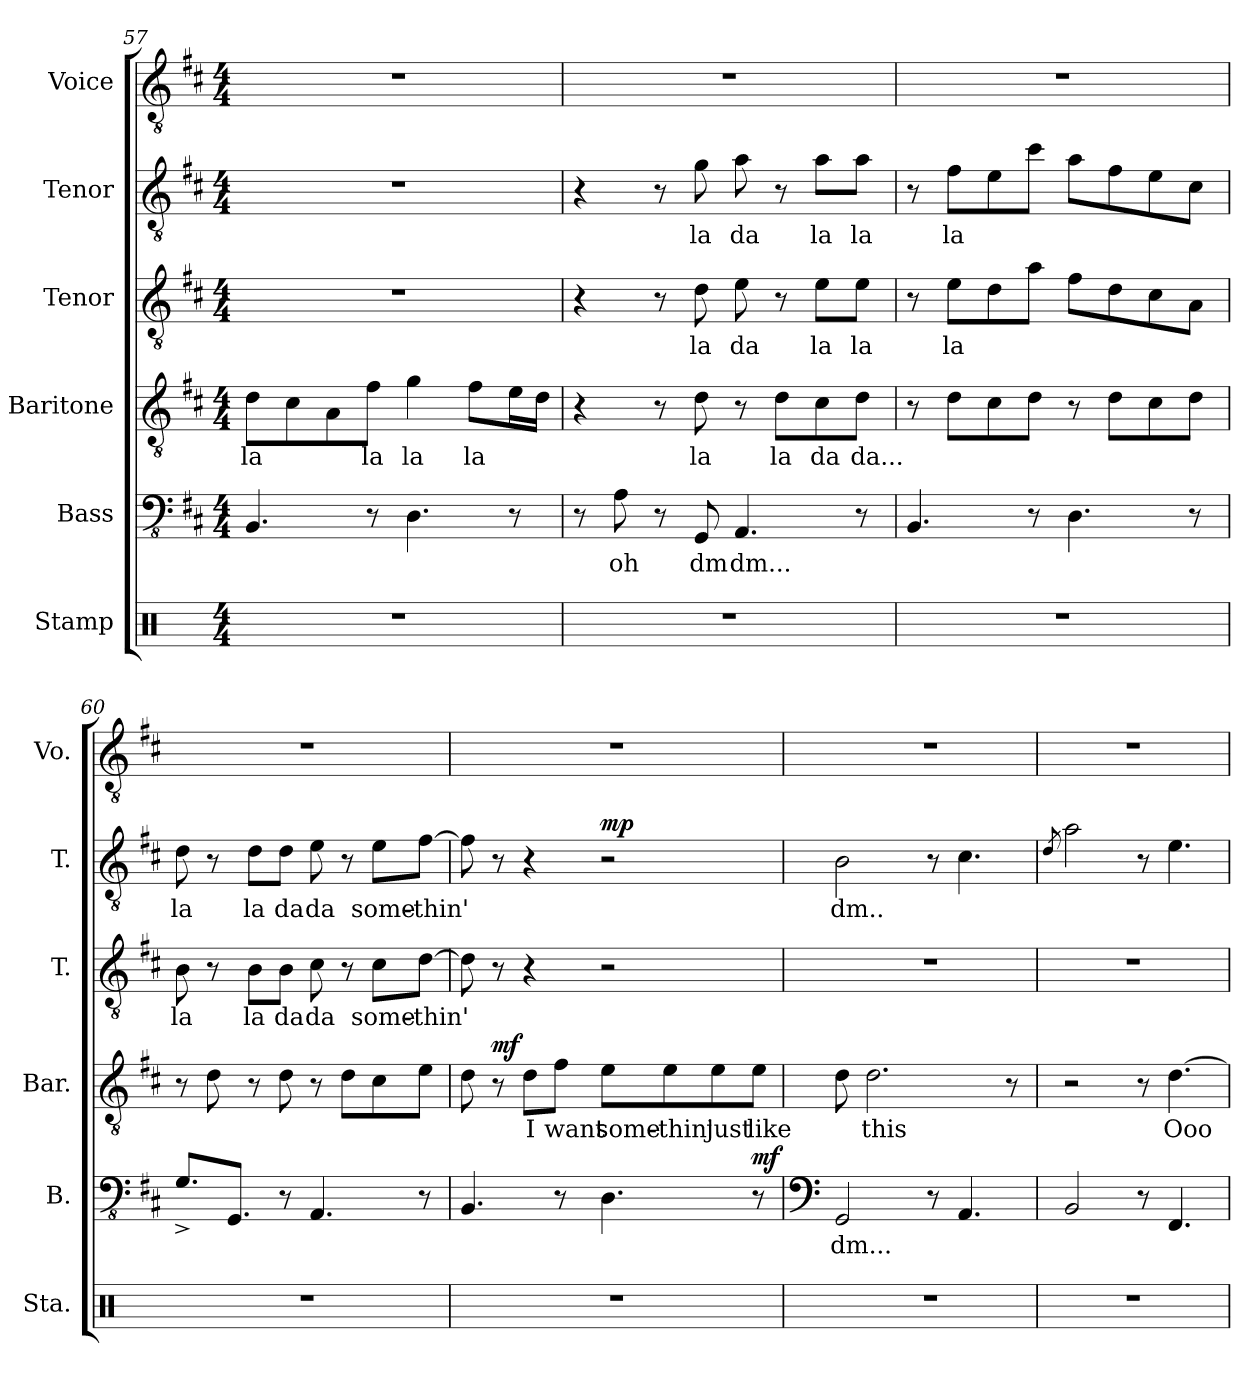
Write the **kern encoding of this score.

**kern	**kern	**text	**dynam	**kern	**text	**dynam	**kern	**text	**kern	**text	**dynam	**kern
*part6	*part5	*part5	*part5	*part4	*part4	*part4	*part3	*part3	*part2	*part2	*part2	*part1
*staff6	*staff5	*staff5	*staff5	*staff4	*staff4	*staff4	*staff3	*staff3	*staff2	*staff2	*staff2	*staff1
*I"Stamp	*I"Bass	*	*	*I"Baritone	*	*	*I"Tenor	*	*I"Tenor	*	*	*I"Voice
*I'Sta.	*I'B.	*	*	*I'Bar.	*	*	*I'T.	*	*I'T.	*	*	*I'Vo.
*clefX	*clefFv4	*	*	*clefGv2	*	*	*clefGv2	*	*clefGv2	*	*	*clefGv2
*	*	*	*	*	*	*	*	*	*	*	*	*ITrd-7c-12
*k[]	*k[f#c#]	*	*	*k[f#c#]	*	*	*k[f#c#]	*	*k[f#c#]	*	*	*k[f#c#]
*M4/4	*M4/4	*	*	*M4/4	*	*	*M4/4	*	*M4/4	*	*	*M4/4
=57	=57	=57	=57	=57	=57	=57	=57	=57	=57	=57	=57	=57
!	!	!	!	!	!LO:LY:b	!	!	!	!	!	!	!
1r	4.BBB/	.	.	8d\L	la	.	1r	.	1r	.	.	1r
.	.	.	.	8c#\	.	.	.	.	.	.	.	.
.	.	.	.	8A\	.	.	.	.	.	.	.	.
!	!	!	!	!	!LO:LY:b	!	!	!	!	!	!	!
.	8r	.	.	8f#\J	la	.	.	.	.	.	.	.
!	!	!	!	!	!LO:LY:b	!	!	!	!	!	!	!
.	4.DD\	.	.	4g\	la	.	.	.	.	.	.	.
!	!	!	!	!	!LO:LY:b	!	!	!	!	!	!	!
.	.	.	.	8f#\L	la	.	.	.	.	.	.	.
.	8r	.	.	16e\L	.	.	.	.	.	.	.	.
.	.	.	.	16d\JJ	.	.	.	.	.	.	.	.
=58	=58	=58	=58	=58	=58	=58	=58	=58	=58	=58	=58	=58
1r	8r	.	.	4r	.	.	4r	.	4r	.	.	1r
!	!	!LO:LY:b	!	!	!	!	!	!	!	!	!	!
.	8AA\	oh	.	.	.	.	.	.	.	.	.	.
.	8r	.	.	8r	.	.	8r	.	8r	.	.	.
!	!	!LO:LY:b	!	!	!LO:LY:b	!	!	!LO:LY:b	!	!LO:LY:b	!	!
.	8GGG/	dm	.	8d\	la	.	8d\	la	8g\	la	.	.
!	!	!LO:LY:b	!	!	!	!	!	!LO:LY:b	!	!LO:LY:b	!	!
.	4.AAA/	dm...	.	8r	.	.	8e\	da	8a\	da	.	.
!	!	!	!	!	!LO:LY:b	!	!	!	!	!	!	!
.	.	.	.	8d\L	la	.	8r	.	8r	.	.	.
!	!	!	!	!	!LO:LY:b	!	!	!LO:LY:b	!	!LO:LY:b	!	!
.	.	.	.	8c#\	da	.	8e\L	la	8a\L	la	.	.
!	!	!	!	!	!LO:LY:b	!	!	!LO:LY:b	!	!LO:LY:b	!	!
.	8r	.	.	8d\J	da...	.	8e\J	la	8a\J	la	.	.
=59	=59	=59	=59	=59	=59	=59	=59	=59	=59	=59	=59	=59
1r	4.BBB/	.	.	8r	.	.	8r	.	8r	.	.	1r
!	!	!	!	!	!	!	!	!LO:LY:b	!	!LO:LY:b	!	!
.	.	.	.	8d\L	.	.	8e\L	la	8f#\L	la	.	.
.	.	.	.	8c#\	.	.	8d\	.	8e\	.	.	.
.	8r	.	.	8d\J	.	.	8a\J	.	8cc#\J	.	.	.
.	4.DD\	.	.	8r	.	.	8f#\L	.	8a\L	.	.	.
.	.	.	.	8d\L	.	.	8d\	.	8f#\	.	.	.
.	.	.	.	8c#\	.	.	8c#\	.	8e\	.	.	.
.	8r	.	.	8d\J	.	.	8A\J	.	8c#\J	.	.	.
!!LO:LB:g=z
=60	=60	=60	=60	=60	=60	=60	=60	=60	=60	=60	=60	=60
!	!	!	!	!	!	!	!	!LO:LY:b	!	!LO:LY:b	!	!
1r	8.GG^/L	.	.	8r	.	.	8B\	la	8d\	la	.	1r
.	.	.	.	8d\	.	.	8r	.	8r	.	.	.
.	8.GGG/J	.	.	.	.	.	.	.	.	.	.	.
!	!	!	!	!	!	!	!	!LO:LY:b	!	!LO:LY:b	!	!
.	.	.	.	8r	.	.	8B\L	la	8d\L	la	.	.
!	!	!	!	!	!	!	!	!LO:LY:b	!	!LO:LY:b	!	!
.	8r	.	.	8d\	.	.	8B\J	da	8d\J	da	.	.
!	!	!	!	!	!	!	!	!LO:LY:b	!	!LO:LY:b	!	!
.	4.AAA/	.	.	8r	.	.	8c#\	da	8e\	da	.	.
.	.	.	.	8d\L	.	.	8r	.	8r	.	.	.
!	!	!	!	!	!	!	!	!LO:LY:b	!	!LO:LY:b	!	!
.	.	.	.	8c#\	.	.	8c#\L	some-	8e\L	some-	.	.
!	!	!	!	!	!	!	!	!LO:LY:b	!	!LO:LY:b	!	!
.	8r	.	.	8e\J	.	.	[8d\J	-thin'	[8f#\J	-thin'	.	.
=61	=61	=61	=61	=61	=61	=61	=61	=61	=61	=61	=61	=61
1r	4.BBB/	.	.	8d\	.	.	8d\]	.	8f#\]	.	.	1r
!	!	!	!	!	!	!LO:DY:b	!	!	!	!	!	!
.	.	.	.	8r	.	mf	8r	.	8r	.	.	.
!	!	!	!	!	!LO:LY:b	!	!	!	!	!	!	!
.	.	.	.	8d\L	I	.	4r	.	4r	.	.	.
!	!	!	!	!	!LO:LY:b	!	!	!	!	!	!	!
.	8r	.	.	8f#\J	want	.	.	.	.	.	.	.
!	!	!	!	!	!LO:LY:b	!	!	!	!	!	!LO:DY:a	!
.	4.DD\	.	.	8e\L	some-	.	2r	.	2r	.	mp	.
!	!	!	!	!	!LO:LY:b	!	!	!	!	!	!	!
.	.	.	.	8e\	-thin'	.	.	.	.	.	.	.
!	!	!	!	!	!LO:LY:b	!	!	!	!	!	!	!
.	.	.	.	8e\	just	.	.	.	.	.	.	.
!	!	!	!LO:DY:b	!	!LO:LY:b	!	!	!	!	!	!	!
.	8r	.	mf	8e\J	like	.	.	.	.	.	.	.
=62	=62	=62	=62	=62	=62	=62	=62	=62	=62	=62	=62	=62
*	*clefF4	*	*	*	*	*	*	*	*	*	*	*
!	!	!LO:LY:b	!	!	!	!	!	!	!	!LO:LY:b	!	!
1r	2GG/	dm...	.	8d\	.	.	1r	.	2B\	dm..	.	1r
!	!	!	!	!	!LO:LY:b	!	!	!	!	!	!	!
.	.	.	.	2.d\	this	.	.	.	.	.	.	.
.	8r	.	.	.	.	.	.	.	8r	.	.	.
.	4.AA/	.	.	.	.	.	.	.	4.c#\	.	.	.
.	.	.	.	8r	.	.	.	.	.	.	.	.
=63	=63	=63	=63	=63	=63	=63	=63	=63	=63	=63	=63	=63
.	.	.	.	.	.	.	.	.	8qd/	.	.	.
1r	2BB/	.	.	2r	.	.	1r	.	2a\	.	.	1r
.	8r	.	.	8r	.	.	.	.	8r	.	.	.
!	!	!	!	!	!LO:LY:b	!	!	!	!	!	!	!
.	4.FF#/	.	.	[4.d\	Ooo	.	.	.	4.e\	.	.	.
=	=	=	=	=	=	=	=	=	=	=	=	=
*-	*-	*-	*-	*-	*-	*-	*-	*-	*-	*-	*-	*-
